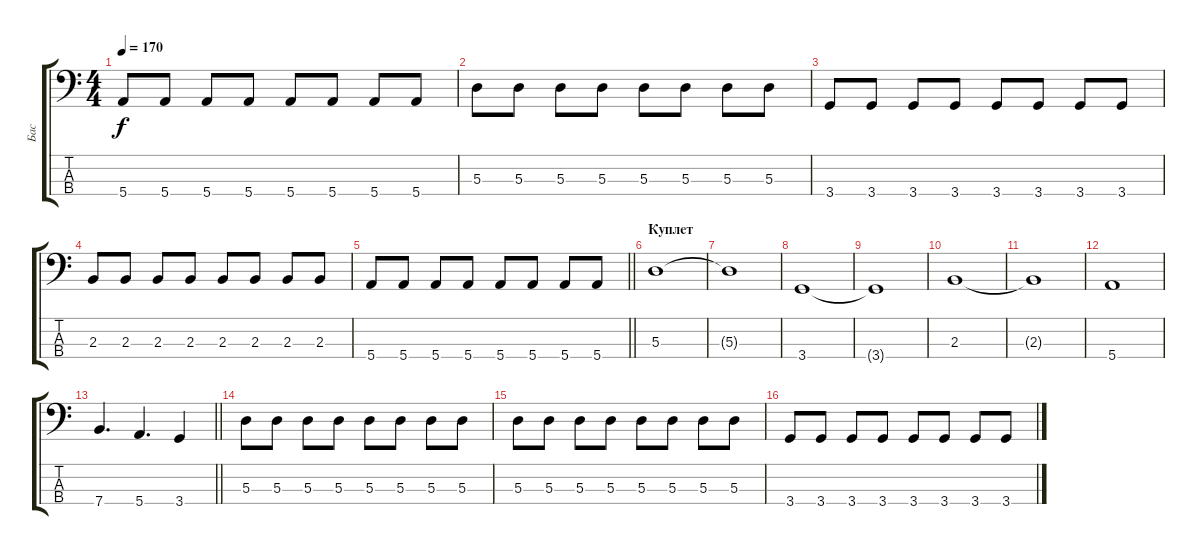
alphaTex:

\track ("Бас" "Бас") {instrument electricbassfinger}
\staff {score tabs}
\tuning (G2 D2 A1 E1) {hide}
\ts (4 4)
\tempo 170
\clef f4
\ks c
5.4.8{dy f} 5.4.8 5.4.8 5.4.8 5.4.8 5.4.8 5.4.8 5.4.8 |
5.3.8 5.3.8 5.3.8 5.3.8 5.3.8 5.3.8 5.3.8 5.3.8 |
3.4.8 3.4.8 3.4.8 3.4.8 3.4.8 3.4.8 3.4.8 3.4.8 |
2.3.8 2.3.8 2.3.8 2.3.8 2.3.8 2.3.8 2.3.8 2.3.8 |
\barLineRight lightlight
5.4.8 5.4.8 5.4.8 5.4.8 5.4.8 5.4.8 5.4.8 5.4.8 |
\section ("" "Куплет")
5.3.1 |
5.3{t}.1 |
3.4.1 |
3.4{t}.1 |
2.3.1 |
2.3{t}.1 |
5.4.1 |
\barLineRight lightlight
7.4.4{d} 5.4.4{d} 3.4.4 |
\section ("" " ")
5.3.8 5.3.8 5.3.8 5.3.8 5.3.8 5.3.8 5.3.8 5.3.8 |
5.3.8 5.3.8 5.3.8 5.3.8 5.3.8 5.3.8 5.3.8 5.3.8 |
3.4.8 3.4.8 3.4.8 3.4.8 3.4.8 3.4.8 3.4.8 3.4.8
